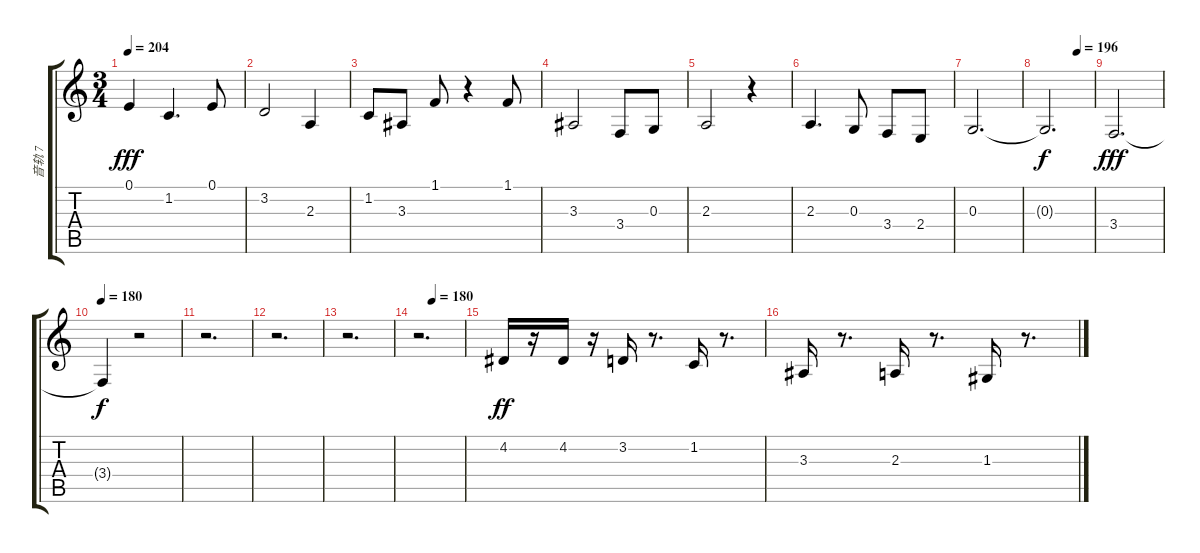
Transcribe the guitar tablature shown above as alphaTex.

\track ("音轨 7" "音轨 7") {instrument stringensemble1}
\staff {score tabs}
\tuning (E4 B3 G3 D3 A2 E2) {hide}
\ts (3 4)
\tempo 204
\clef g2
\ks c
0.1.4{dy fff} 1.2.4{d} 0.1.8 |
3.2.2 2.3.4 |
1.2.8 3.3.8 1.1.8 r.4 1.1.8 |
3.3.2 3.4.8 0.3.8 |
2.3.2 r.4 |
2.3.4{d} 0.3.8 3.4.8 2.4.8 |
0.3.2{d} |
\tempo (196 0.6666666666666666)
0.3{t}.2{d dy f} |
3.4.2{d dy fff} |
\tempo 180
3.4{t}.4{dy f} r.2 |
r.2{d} |
r.2{d} |
r.2{d} |
\tempo (180 0.3125)
r.2{d} |
4.2.16{dy ff} r.16 4.2.16 r.16 3.2.16 r.8{d} 1.2.16 r.8{d} |
3.3.16 r.8{d} 2.3.16 r.8{d} 1.3.16 r.8{d}
